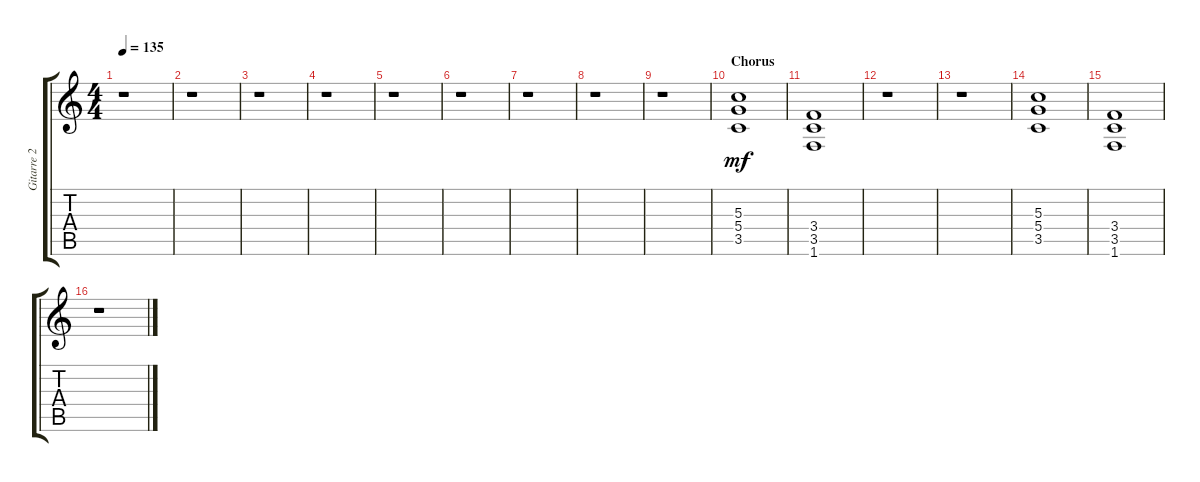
\track ("Gitarre 2 - Farin Urlaub" "Gitarre 2 ") {instrument distortionguitar}
\staff {score tabs}
\tuning (E4 B3 G3 D3 A2 E2) {hide}
\ts (4 4)
\tempo 135
\clef g2
\ks c
r.1{dy mf} |
r.1 |
r.1 |
r.1 |
r.1 |
r.1 |
r.1 |
r.1 |
r.1 |
\section ("" "Chorus")
(5.3 5.4 3.5).1 |
(3.4 3.5 1.6).1 |
r.1 |
r.1 |
(5.3 5.4 3.5).1 |
(3.4 3.5 1.6).1 |
r.1
